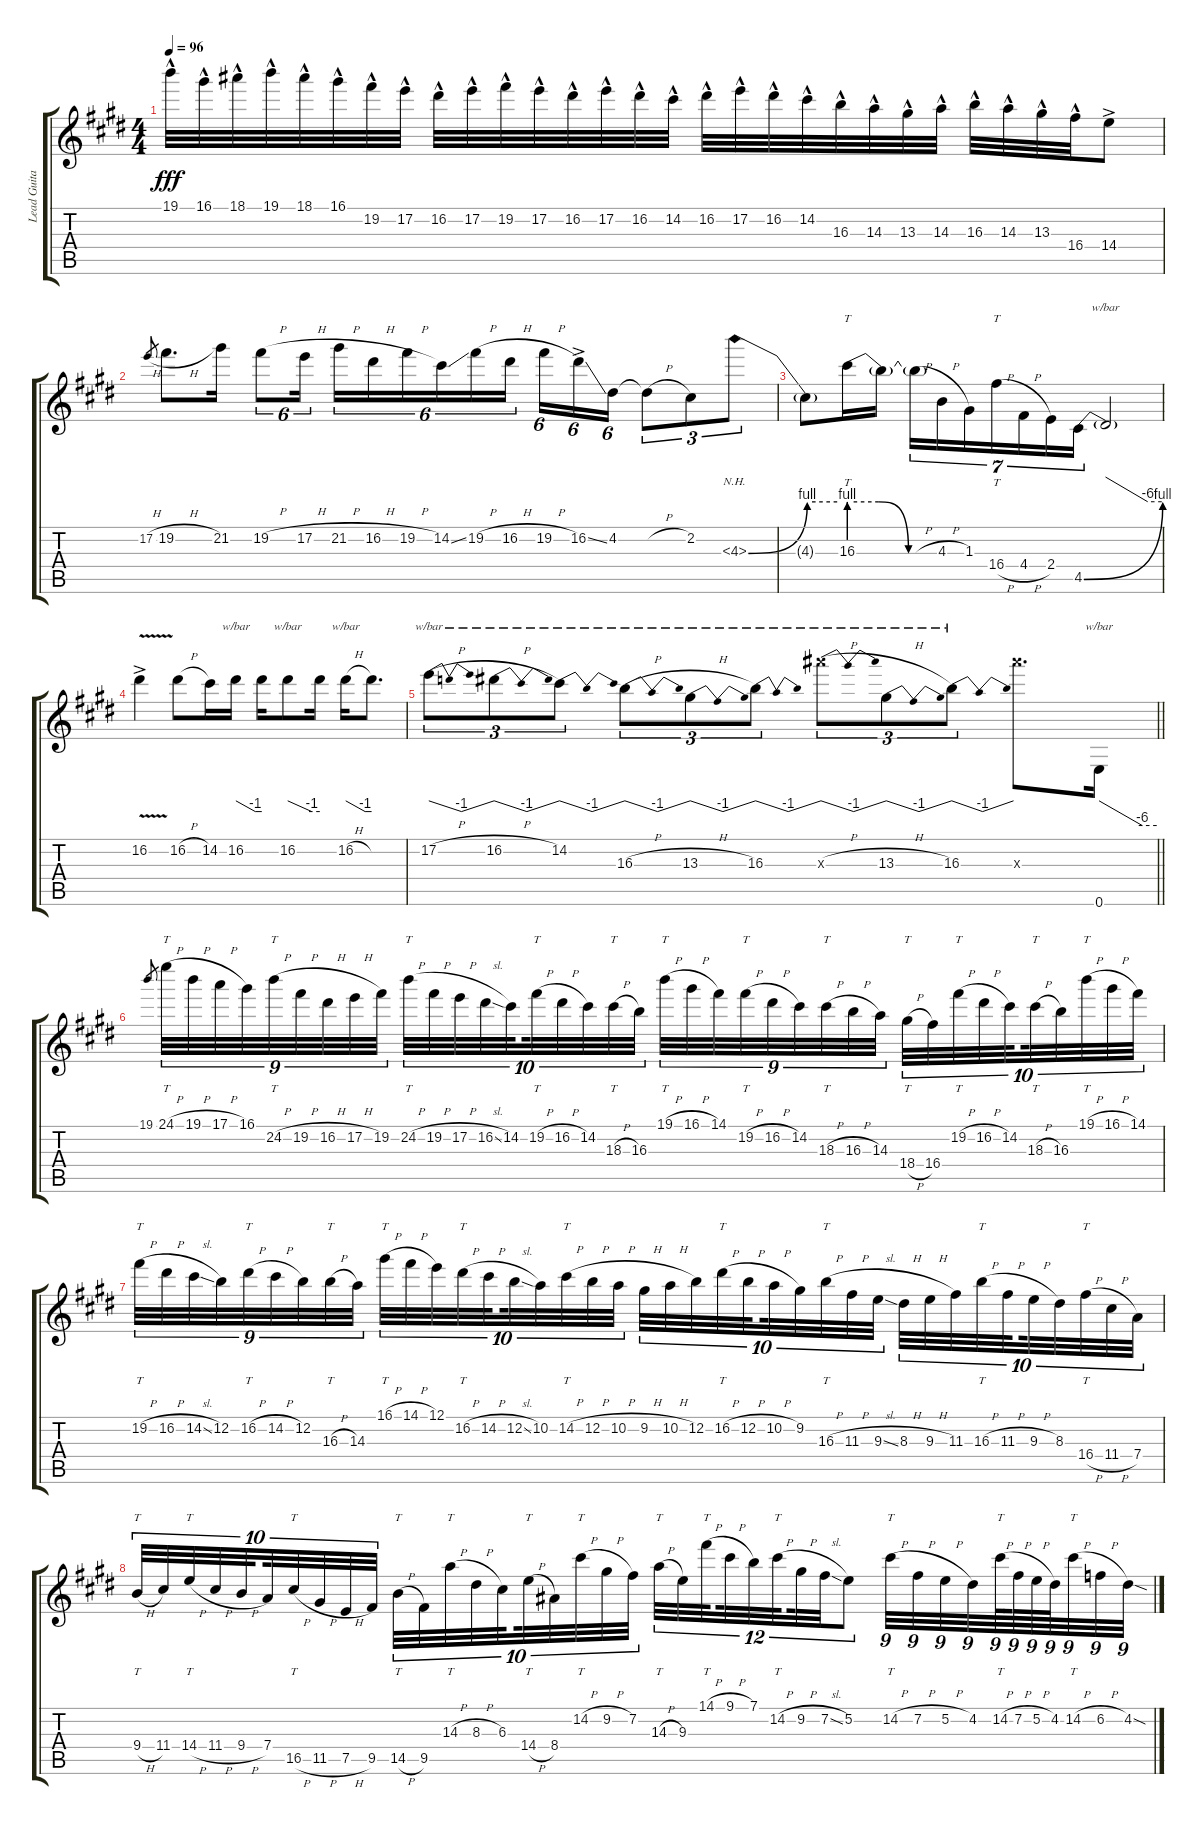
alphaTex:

\track ("Lead Guitar" "Lead Guita") {instrument distortionguitar}
\staff {score tabs}
\tuning (E4 B3 G3 D3 A2 E2) {hide}
\ts (4 4)
\tempo 96
\clef g2
\ks e
19.1{hac}.32{dy fff} 16.1{hac}.32 18.1{hac}.32 19.1{hac}.32 18.1{hac}.32 16.1{hac}.32 19.2{hac}.32 17.2{hac}.32 16.2{hac}.32 17.2{hac}.32 19.2{hac}.32 17.2{hac}.32 16.2{hac}.32 17.2{hac}.32 16.2{hac}.32 14.2{hac}.32 16.2{hac}.32 17.2{hac}.32 16.2{hac}.32 14.2{hac}.32 16.3{hac}.32 14.3{hac}.32 13.3{hac}.32 14.3{hac}.32 16.3{hac}.32 14.3{hac}.32 13.3{hac}.32 16.4{hac}.32 14.4{ac}.8 |
17.2{h}.8{gr} 19.2{h}.8{d} 21.2.16 19.2{h}.8{tu (6 4)} 17.2{h}.16{tu (6 4) beam splitsecondary} 21.2{h}.16{tu (6 4)} 16.2{h}.16{tu (6 4)} 19.2{h}.16{tu (6 4)} 14.2{ss}.16{tu (6 4)} 19.2{h}.16{tu (6 4)} 16.2{h}.16{tu (6 4) beam splitsecondary} 19.2{h}.16{tu (6 4)} 16.2{ss ac}.16{tu (6 4)} 4.2.16{tu (6 4)} 4.2{h t}.8{tu (3 2)} 2.2.8{tu (3 2)} 4.3{be (bend 0 0 60 4) nh}.8{tu (3 2)} |
4.3{be (hold 0 4 60 4) t}.8 16.3{be (custom 0 4 20 4 40 0 60 0)}.16{tt} 16.3{t}.16 16.3{h t}.16{tu (7 4)} 4.3{h}.16{tu (7 4)} 1.3.16{tu (7 4)} 16.4{h}.16{tt tu (7 4)} 4.4{h}.16{tu (7 4)} 2.4.16{tu (7 4)} 4.5{be (bend 0 0 60 4)}.16{tu (7 4)} 4.5{t}.2{tbe (custom default 0 0 45 -24 60 -24)} |
16.2{v ac}.4 16.2{h}.8 14.2.16 16.2.16{tbe (custom default 0 0 45 -4 60 -4)} 16.2{t}.16 16.2.8{tbe (custom default 0 0 45 -4 60 -4)} 16.2{t}.16 16.2{h}.16{tbe (custom default 0 0 45 -4 60 -4)} 16.2{t}.8{d} |
\barLineRight lightlight
17.2{h}.8{tu (3 2) tbe (dip default 0 0 30 -4 60 0)} 16.2{h}.8{tu (3 2) tbe (dip default 0 0 30 -4 60 0)} 14.2.8{tu (3 2) tbe (dip default 0 0 30 -4 60 0)} 16.3{h}.8{tu (3 2) tbe (dip default 0 0 30 -4 60 0)} 13.3{h}.8{tu (3 2) tbe (dip default 0 0 30 -4 60 0)} 16.3.8{tu (3 2) tbe (dip default 0 0 30 -4 60 0)} 27.3{h x}.8{tu (3 2) tbe (dip default 0 0 30 -4 60 0)} 13.3{h}.8{tu (3 2) tbe (dip default 0 0 30 -4 60 0)} 16.3.8{tu (3 2) tbe (dip default 0 0 30 -4 60 0)} 27.3{x}.8{d} 0.6.16{tbe (custom default 0 0 45 -24 60 -24)} |
19.1.8{gr} 24.1{h}.32{tt tu (9 8)} 19.1{h}.32{tu (9 8)} 17.1{h}.32{tu (9 8)} 16.1.32{tu (9 8)} 24.2{h}.32{tt tu (9 8)} 19.2{h}.32{tu (9 8)} 16.2{h}.32{tu (9 8)} 17.2{h}.32{tu (9 8)} 19.2.32{tu (9 8)} 24.2{h}.32{tt tu (10 8)} 19.2{h}.32{tu (10 8)} 17.2{h}.32{tu (10 8)} 16.2{sl}.32{tu (10 8)} 14.2.32{tu (10 8) beam splitsecondary} 19.2{h}.32{tt tu (10 8)} 16.2{h}.32{tu (10 8)} 14.2.32{tu (10 8)} 18.3{h}.32{tt tu (10 8)} 16.3.32{tu (10 8)} 19.1{h}.32{tt tu (9 8)} 16.1{h}.32{tu (9 8)} 14.1.32{tu (9 8)} 19.2{h}.32{tt tu (9 8)} 16.2{h}.32{tu (9 8)} 14.2.32{tu (9 8)} 18.3{h}.32{tt tu (9 8)} 16.3{h}.32{tu (9 8)} 14.3.32{tu (9 8)} 18.4{h}.32{tt tu (10 8)} 16.4.32{tu (10 8)} 19.2{h}.32{tt tu (10 8)} 16.2{h}.32{tu (10 8)} 14.2.32{tu (10 8) beam splitsecondary} 18.3{h}.32{tt tu (10 8)} 16.3.32{tu (10 8)} 19.1{h}.32{tt tu (10 8)} 16.1{h}.32{tu (10 8)} 14.1.32{tu (10 8)} |
19.2{h}.32{tt tu (9 8)} 16.2{h}.32{tu (9 8)} 14.2{sl}.32{tu (9 8)} 12.2.32{tu (9 8)} 16.2{h}.32{tt tu (9 8)} 14.2{h}.32{tu (9 8)} 12.2.32{tu (9 8)} 16.3{h}.32{tt tu (9 8)} 14.3.32{tu (9 8)} 16.1{h}.32{tt tu (10 8)} 14.1{h}.32{tu (10 8)} 12.1.32{tu (10 8)} 16.2{h}.32{tt tu (10 8)} 14.2{h}.32{tu (10 8) beam splitsecondary} 12.2{sl}.32{tu (10 8)} 10.2.32{tu (10 8)} 14.2{h}.32{tt tu (10 8)} 12.2{h}.32{tu (10 8)} 10.2{h}.32{tu (10 8)} 9.2{h}.32{tu (10 8)} 10.2{h}.32{tu (10 8)} 12.2.32{tu (10 8)} 16.2{h}.32{tt tu (10 8)} 12.2{h}.32{tu (10 8) beam splitsecondary} 10.2{h}.32{tu (10 8)} 9.2.32{tu (10 8)} 16.3{h}.32{tt tu (10 8)} 11.3{h}.32{tu (10 8)} 9.3{sl}.32{tu (10 8)} 8.3{h}.32{tu (10 8)} 9.3{h}.32{tu (10 8)} 11.3.32{tu (10 8)} 16.3{h}.32{tt tu (10 8)} 11.3{h}.32{tu (10 8) beam splitsecondary} 9.3{h}.32{tu (10 8)} 8.3.32{tu (10 8)} 16.4{h}.32{tt tu (10 8)} 11.4{h}.32{tu (10 8)} 7.4.32{tu (10 8)} |
9.4{h}.32{tt tu (10 8)} 11.4.32{tu (10 8)} 14.4{h}.32{tt tu (10 8)} 11.4{h}.32{tu (10 8)} 9.4{h}.32{tu (10 8) beam splitsecondary} 7.4.32{tu (10 8)} 16.5{h}.32{tt tu (10 8)} 11.5{h}.32{tu (10 8)} 7.5{h}.32{tu (10 8)} 9.5.32{tu (10 8)} 14.5{h}.32{tt tu (10 8)} 9.5.32{tu (10 8)} 14.3{h}.32{tt tu (10 8)} 8.3{h}.32{tu (10 8)} 6.3.32{tu (10 8) beam splitsecondary} 14.4{h}.32{tt tu (10 8)} 8.4.32{tu (10 8)} 14.2{h}.32{tt tu (10 8)} 9.2{h}.32{tu (10 8)} 7.2.32{tu (10 8)} 14.3{h}.32{tt tu (12 8)} 9.3.32{tu (12 8)} 14.1{h}.32{tt tu (12 8) beam splitsecondary} 9.1{h}.32{tu (12 8)} 7.1.32{tu (12 8)} 14.2{h}.32{tt tu (12 8) beam splitsecondary} 9.2{h}.32{tu (12 8)} 7.2{sl}.32{tu (12 8)} 5.2.8{tu (12 8)} 14.2{h}.32{tt tu (9 8)} 7.2{h}.32{tu (9 8)} 5.2{h}.32{tu (9 8)} 4.2.32{tu (9 8)} 14.2{h}.64{tt tu (9 8) beam splitsecondary} 7.2{h}.64{tu (9 8)} 5.2{h}.64{tu (9 8)} 4.2.64{tu (9 8)} 14.2{h}.32{tt tu (9 8)} 6.2{h}.32{tu (9 8)} 4.2{sod}.32{tu (9 8)}
